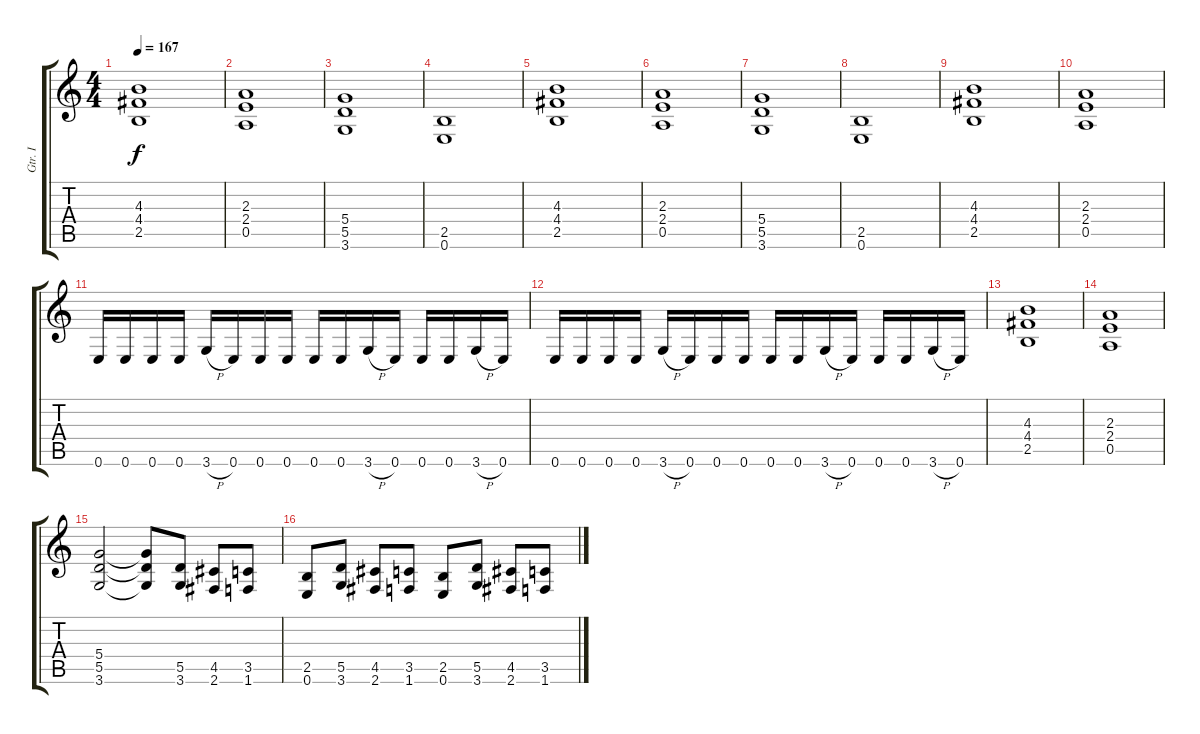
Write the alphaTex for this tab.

\track ("Gtr. I" "Gtr. I") {instrument overdrivenguitar}
\staff {score tabs}
\tuning (E4 B3 G3 D3 A2 E2) {hide}
\ts (4 4)
\tempo 167
\clef g2
\ks c
(4.3 4.4 2.5).1{dy f} |
(2.3 2.4 0.5).1 |
(5.4 5.5 3.6).1 |
(2.5 0.6).1 |
(4.3 4.4 2.5).1 |
(2.3 2.4 0.5).1 |
(5.4 5.5 3.6).1 |
(2.5 0.6).1 |
(4.3 4.4 2.5).1 |
(2.3 2.4 0.5).1 |
0.6.16 0.6.16 0.6.16 0.6.16 3.6{h}.16 0.6.16 0.6.16 0.6.16 0.6.16 0.6.16 3.6{h}.16 0.6.16 0.6.16 0.6.16 3.6{h}.16 0.6.16 |
0.6.16 0.6.16 0.6.16 0.6.16 3.6{h}.16 0.6.16 0.6.16 0.6.16 0.6.16 0.6.16 3.6{h}.16 0.6.16 0.6.16 0.6.16 3.6{h}.16 0.6.16 |
(4.3 4.4 2.5).1 |
(2.3 2.4 0.5).1 |
(5.4 5.5 3.6).2 (5.4{t} 5.5{t} 3.6{t}).8 (5.5 3.6).8 (4.5 2.6).8 (3.5 1.6).8 |
(2.5 0.6).8 (5.5 3.6).8 (4.5 2.6).8 (3.5 1.6).8 (2.5 0.6).8 (5.5 3.6).8 (4.5 2.6).8 (3.5 1.6).8
